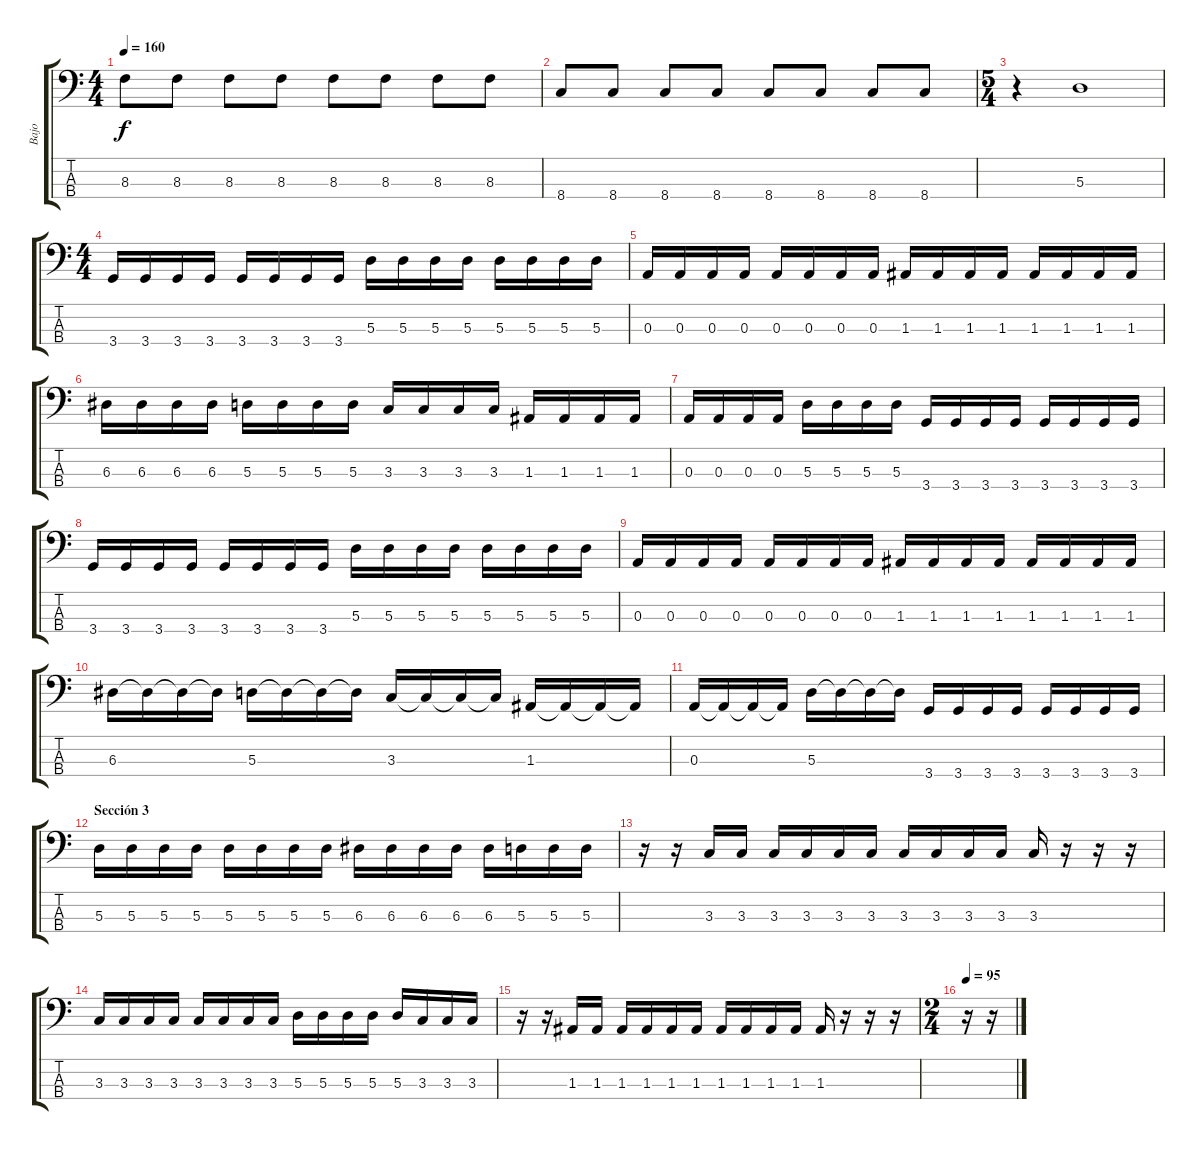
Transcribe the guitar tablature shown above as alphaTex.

\track ("Bajo" "Bajo") {instrument electricbasspick}
\staff {score tabs}
\tuning (G2 D2 A1 E1) {hide}
\ts (4 4)
\tempo 160
\clef f4
\ks c
8.3.8{dy f} 8.3.8 8.3.8 8.3.8 8.3.8 8.3.8 8.3.8 8.3.8 |
8.4.8 8.4.8 8.4.8 8.4.8 8.4.8 8.4.8 8.4.8 8.4.8 |
\ts (5 4)
r.4 5.3.1 |
\ts (4 4)
\section ("" " ")
3.4.16 3.4.16 3.4.16 3.4.16 3.4.16 3.4.16 3.4.16 3.4.16 5.3.16 5.3.16 5.3.16 5.3.16 5.3.16 5.3.16 5.3.16 5.3.16 |
0.3.16 0.3.16 0.3.16 0.3.16 0.3.16 0.3.16 0.3.16 0.3.16 1.3.16 1.3.16 1.3.16 1.3.16 1.3.16 1.3.16 1.3.16 1.3.16 |
6.3.16 6.3.16 6.3.16 6.3.16 5.3.16 5.3.16 5.3.16 5.3.16 3.3.16 3.3.16 3.3.16 3.3.16 1.3.16 1.3.16 1.3.16 1.3.16 |
0.3.16 0.3.16 0.3.16 0.3.16 5.3.16 5.3.16 5.3.16 5.3.16 3.4.16 3.4.16 3.4.16 3.4.16 3.4.16 3.4.16 3.4.16 3.4.16 |
3.4.16 3.4.16 3.4.16 3.4.16 3.4.16 3.4.16 3.4.16 3.4.16 5.3.16 5.3.16 5.3.16 5.3.16 5.3.16 5.3.16 5.3.16 5.3.16 |
0.3.16 0.3.16 0.3.16 0.3.16 0.3.16 0.3.16 0.3.16 0.3.16 1.3.16 1.3.16 1.3.16 1.3.16 1.3.16 1.3.16 1.3.16 1.3.16 |
6.3.16 6.3{t}.16 6.3{t}.16 6.3{t}.16 5.3.16 5.3{t}.16 5.3{t}.16 5.3{t}.16 3.3.16 3.3{t}.16 3.3{t}.16 3.3{t}.16 1.3.16 1.3{t}.16 1.3{t}.16 1.3{t}.16 |
0.3.16 0.3{t}.16 0.3{t}.16 0.3{t}.16 5.3.16 5.3{t}.16 5.3{t}.16 5.3{t}.16 3.4.16 3.4.16 3.4.16 3.4.16 3.4.16 3.4.16 3.4.16 3.4.16 |
\section ("" "Sección 3")
5.3.16 5.3.16 5.3.16 5.3.16 5.3.16 5.3.16 5.3.16 5.3.16 6.3.16 6.3.16 6.3.16 6.3.16 6.3.16 5.3.16 5.3.16 5.3.16 |
r.16 r.16 3.3.16 3.3.16 3.3.16 3.3.16 3.3.16 3.3.16 3.3.16 3.3.16 3.3.16 3.3.16 3.3.16 r.16 r.16 r.16 |
3.3.16 3.3.16 3.3.16 3.3.16 3.3.16 3.3.16 3.3.16 3.3.16 5.3.16 5.3.16 5.3.16 5.3.16 5.3.16 3.3.16 3.3.16 3.3.16 |
r.16 r.16 1.3.16 1.3.16 1.3.16 1.3.16 1.3.16 1.3.16 1.3.16 1.3.16 1.3.16 1.3.16 1.3.16 r.16 r.16 r.16 |
\ts (2 4)
\tempo 95
r.16 r.16
